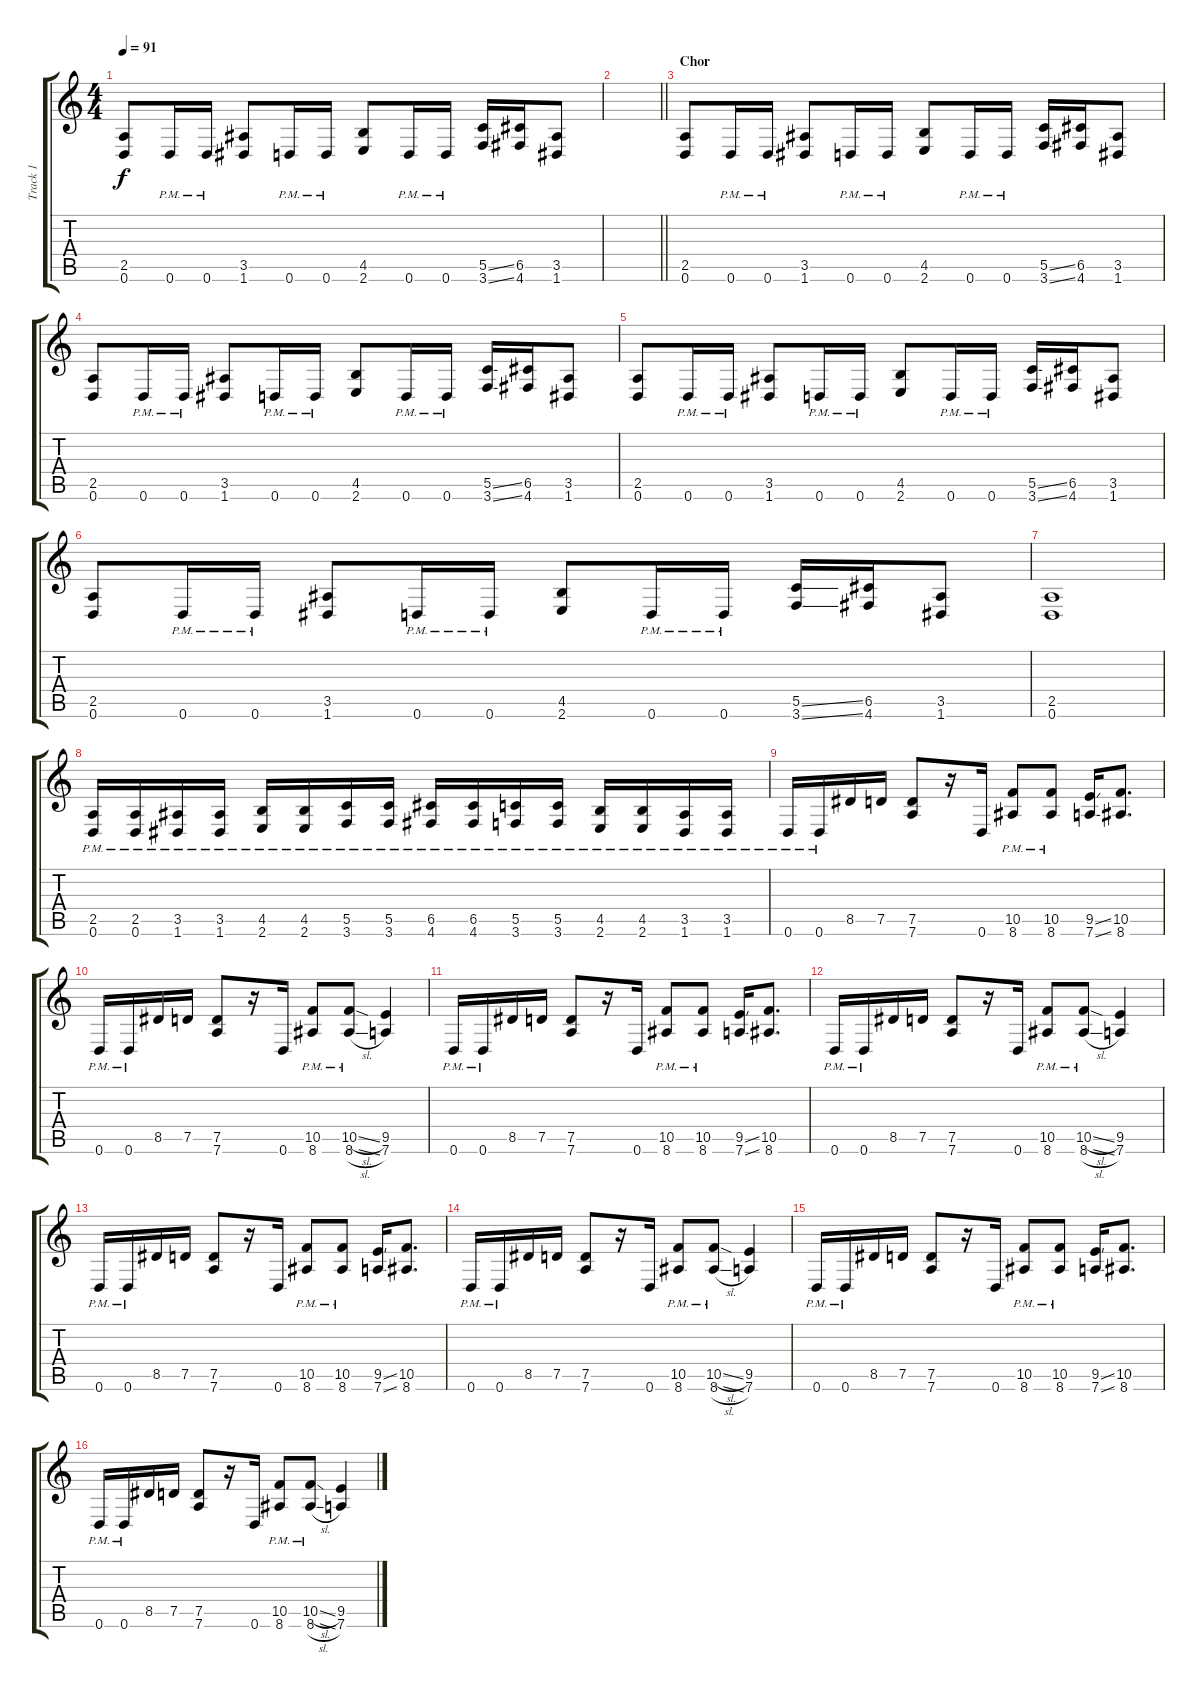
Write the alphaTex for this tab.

\track ("Track 1" "Track 1") {instrument distortionguitar}
\staff {score tabs}
\tuning (D4 A3 F3 C3 G2 D2) {hide}
\ts (4 4)
\tempo 91
\clef g2
\ks c
(2.5 0.6).8{dy f} 0.6{pm}.16 0.6{pm}.16 (3.5 1.6).8 0.6{pm}.16 0.6{pm}.16 (4.5 2.6).8 0.6{pm}.16 0.6{pm}.16 (5.5{ss} 3.6{ss}).16 (6.5 4.6).16 (3.5 1.6).8 |
\barLineRight lightlight
|
\section ("" "Chor")
(2.5 0.6).8 0.6{pm}.16 0.6{pm}.16 (3.5 1.6).8 0.6{pm}.16 0.6{pm}.16 (4.5 2.6).8 0.6{pm}.16 0.6{pm}.16 (5.5{ss} 3.6{ss}).16 (6.5 4.6).16 (3.5 1.6).8 |
(2.5 0.6).8 0.6{pm}.16 0.6{pm}.16 (3.5 1.6).8 0.6{pm}.16 0.6{pm}.16 (4.5 2.6).8 0.6{pm}.16 0.6{pm}.16 (5.5{ss} 3.6{ss}).16 (6.5 4.6).16 (3.5 1.6).8 |
(2.5 0.6).8 0.6{pm}.16 0.6{pm}.16 (3.5 1.6).8 0.6{pm}.16 0.6{pm}.16 (4.5 2.6).8 0.6{pm}.16 0.6{pm}.16 (5.5{ss} 3.6{ss}).16 (6.5 4.6).16 (3.5 1.6).8 |
(2.5 0.6).8 0.6{pm}.16 0.6{pm}.16 (3.5 1.6).8 0.6{pm}.16 0.6{pm}.16 (4.5 2.6).8 0.6{pm}.16 0.6{pm}.16 (5.5{ss} 3.6{ss}).16 (6.5 4.6).16 (3.5 1.6).8 |
(2.5 0.6).1 |
(2.5{pm} 0.6{pm}).16 (2.5{pm} 0.6{pm}).16 (3.5{pm} 1.6{pm}).16 (3.5{pm} 1.6{pm}).16 (4.5{pm} 2.6{pm}).16 (4.5{pm} 2.6{pm}).16 (5.5{pm} 3.6{pm}).16 (5.5{pm} 3.6{pm}).16 (6.5{pm} 4.6{pm}).16 (6.5{pm} 4.6{pm}).16 (5.5{pm} 3.6{pm}).16 (5.5{pm} 3.6{pm}).16 (4.5{pm} 2.6{pm}).16 (4.5{pm} 2.6{pm}).16 (3.5{pm} 1.6{pm}).16 (3.5{pm} 1.6{pm}).16 |
0.6{pm}.16 0.6{pm}.16 8.5.16 7.5.16 (7.5 7.6).8 r.16 0.6.16 (10.5{pm} 8.6{pm}).8 (10.5{pm} 8.6{pm}).8 (9.5{ss} 7.6{ss}).16 (10.5 8.6).8{d} |
0.6{pm}.16 0.6{pm}.16 8.5.16 7.5.16 (7.5 7.6).8 r.16 0.6.16 (10.5{pm} 8.6{pm}).8 (10.5{sl pm} 8.6{sl pm}).8 (9.5 7.6).4 |
0.6{pm}.16 0.6{pm}.16 8.5.16 7.5.16 (7.5 7.6).8 r.16 0.6.16 (10.5{pm} 8.6{pm}).8 (10.5{pm} 8.6{pm}).8 (9.5{ss} 7.6{ss}).16 (10.5 8.6).8{d} |
0.6{pm}.16 0.6{pm}.16 8.5.16 7.5.16 (7.5 7.6).8 r.16 0.6.16 (10.5{pm} 8.6{pm}).8 (10.5{sl pm} 8.6{sl pm}).8 (9.5 7.6).4 |
0.6{pm}.16 0.6{pm}.16 8.5.16 7.5.16 (7.5 7.6).8 r.16 0.6.16 (10.5{pm} 8.6{pm}).8 (10.5{pm} 8.6{pm}).8 (9.5{ss} 7.6{ss}).16 (10.5 8.6).8{d} |
0.6{pm}.16 0.6{pm}.16 8.5.16 7.5.16 (7.5 7.6).8 r.16 0.6.16 (10.5{pm} 8.6{pm}).8 (10.5{sl pm} 8.6{sl pm}).8 (9.5 7.6).4 |
0.6{pm}.16 0.6{pm}.16 8.5.16 7.5.16 (7.5 7.6).8 r.16 0.6.16 (10.5{pm} 8.6{pm}).8 (10.5{pm} 8.6{pm}).8 (9.5{ss} 7.6{ss}).16 (10.5 8.6).8{d} |
0.6{pm}.16 0.6{pm}.16 8.5.16 7.5.16 (7.5 7.6).8 r.16 0.6.16 (10.5{pm} 8.6{pm}).8 (10.5{sl pm} 8.6{sl pm}).8 (9.5 7.6).4
